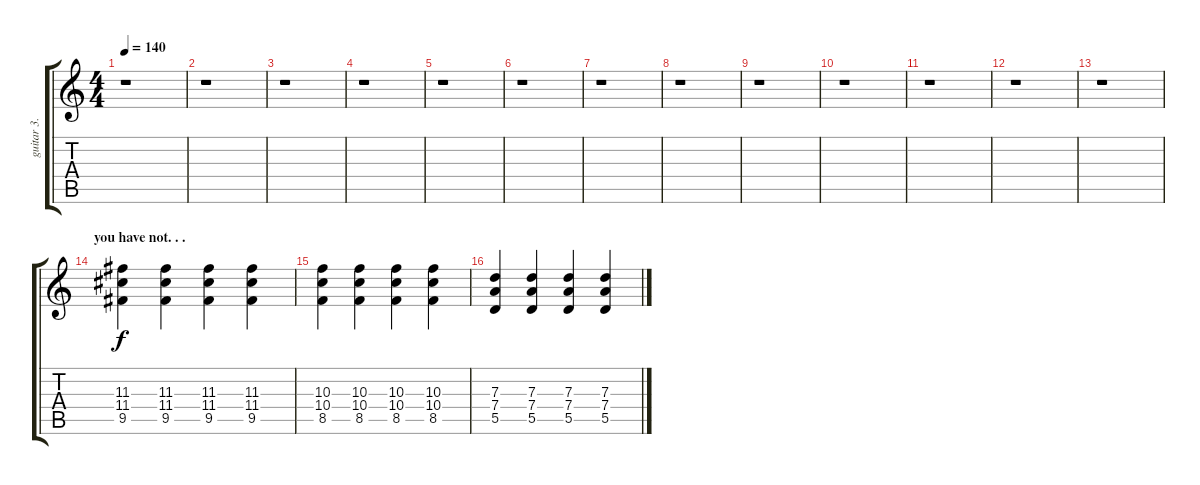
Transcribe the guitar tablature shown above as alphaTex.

\track ("guitar 3." "guitar 3.") {instrument overdrivenguitar}
\staff {score tabs}
\tuning (E4 B3 G3 D3 A2 D2) {hide}
\ts (4 4)
\tempo 140
\clef g2
\ks c
r.1{dy f} |
r.1 |
r.1 |
r.1 |
r.1 |
r.1 |
r.1 |
r.1 |
r.1 |
r.1 |
r.1 |
r.1 |
r.1 |
\section ("" "you have not. . .")
(11.3 11.4 9.5).4 (11.3 11.4 9.5).4 (11.3 11.4 9.5).4 (11.3 11.4 9.5).4 |
(10.3 10.4 8.5).4 (10.3 10.4 8.5).4 (10.3 10.4 8.5).4 (10.3 10.4 8.5).4 |
(7.3 7.4 5.5).4 (7.3 7.4 5.5).4 (7.3 7.4 5.5).4 (7.3 7.4 5.5).4
